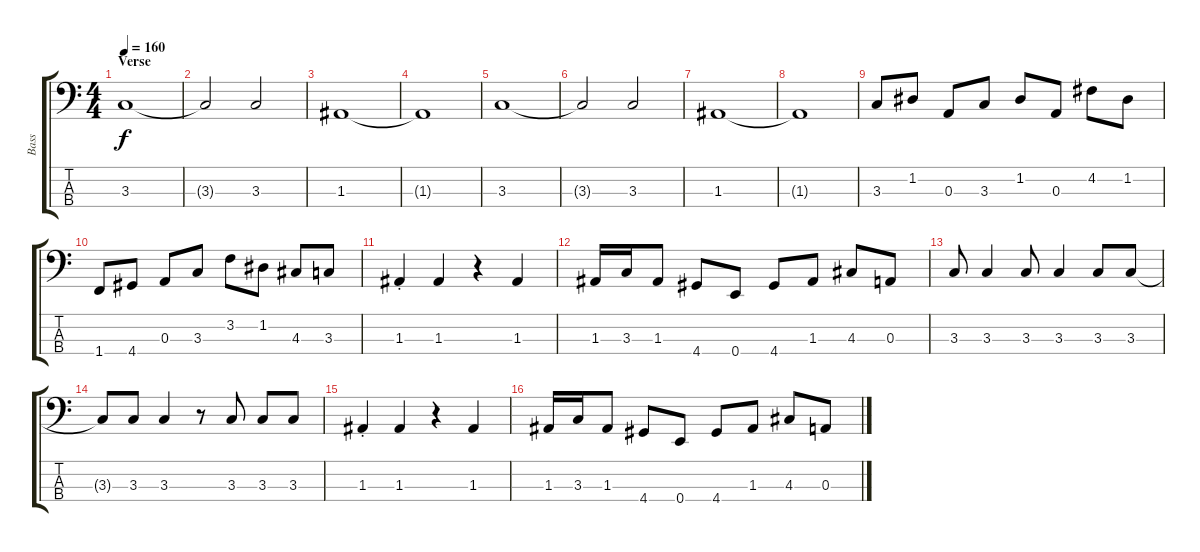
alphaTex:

\track ("Bass" "Bass") {instrument electricbassfinger}
\staff {score tabs}
\tuning (G2 D2 A1 E1) {hide}
\ts (4 4)
\section ("" "Verse")
\tempo 160
\clef f4
\ks c
3.3.1{dy f} |
3.3{t}.2 3.3.2 |
1.3.1 |
1.3{t}.1 |
3.3.1 |
3.3{t}.2 3.3.2 |
1.3.1 |
1.3{t}.1 |
3.3.8 1.2.8 0.3.8 3.3.8 1.2.8 0.3.8 4.2.8 1.2.8 |
1.4.8 4.4.8 0.3.8 3.3.8 3.2.8 1.2.8 4.3.8 3.3.8 |
1.3{st}.4 1.3.4 r.4 1.3.4 |
1.3.16 3.3.16 1.3.8 4.4.8 0.4.8 4.4.8 1.3.8 4.3.8 0.3.8 |
3.3.8 3.3.4 3.3.8 3.3.4 3.3.8 3.3.8 |
3.3{t}.8 3.3.8 3.3.4 r.8 3.3.8 3.3.8 3.3.8 |
1.3{st}.4 1.3.4 r.4 1.3.4 |
1.3.16 3.3.16 1.3.8 4.4.8 0.4.8 4.4.8 1.3.8 4.3.8 0.3.8
